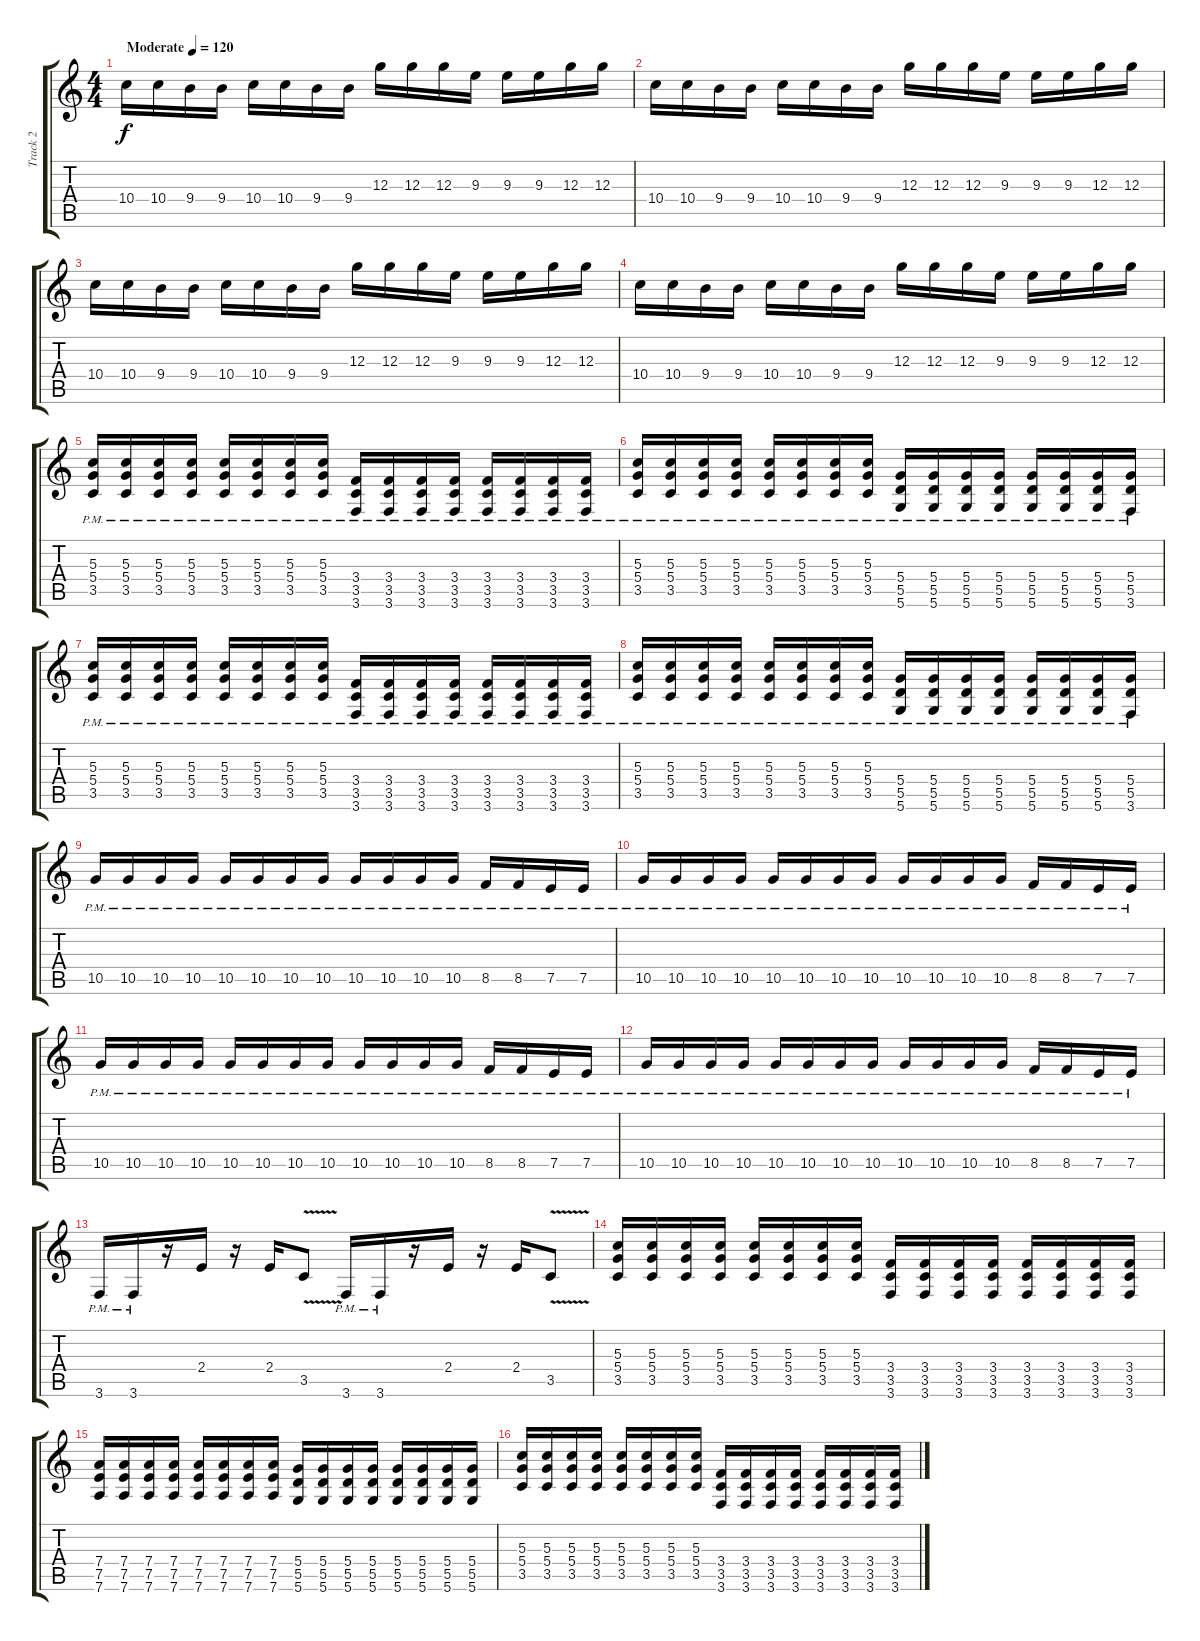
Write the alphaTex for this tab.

\track ("Track 2" "Track 2") {instrument distortionguitar}
\staff {score tabs}
\tuning (E4 B3 G3 D3 A2 D2) {hide}
\ts (4 4)
\tempo (120 "Moderate")
\clef g2
\ks c
10.4.16{dy f instrument distortionguitar} 10.4.16 9.4.16 9.4.16 10.4.16 10.4.16 9.4.16 9.4.16 12.3.16 12.3.16 12.3.16 9.3.16 9.3.16 9.3.16 12.3.16 12.3.16 |
10.4.16 10.4.16 9.4.16 9.4.16 10.4.16 10.4.16 9.4.16 9.4.16 12.3.16 12.3.16 12.3.16 9.3.16 9.3.16 9.3.16 12.3.16 12.3.16 |
10.4.16 10.4.16 9.4.16 9.4.16 10.4.16 10.4.16 9.4.16 9.4.16 12.3.16 12.3.16 12.3.16 9.3.16 9.3.16 9.3.16 12.3.16 12.3.16 |
10.4.16 10.4.16 9.4.16 9.4.16 10.4.16 10.4.16 9.4.16 9.4.16 12.3.16 12.3.16 12.3.16 9.3.16 9.3.16 9.3.16 12.3.16 12.3.16 |
(5.3{pm} 5.4{pm} 3.5{pm}).16 (5.3{pm} 5.4{pm} 3.5{pm}).16 (5.3{pm} 5.4{pm} 3.5{pm}).16 (5.3{pm} 5.4{pm} 3.5{pm}).16 (5.3{pm} 5.4{pm} 3.5{pm}).16 (5.3{pm} 5.4{pm} 3.5{pm}).16 (5.3{pm} 5.4{pm} 3.5{pm}).16 (5.3{pm} 5.4{pm} 3.5{pm}).16 (3.4{pm} 3.5{pm} 3.6{pm}).16 (3.4{pm} 3.5{pm} 3.6{pm}).16 (3.4{pm} 3.5{pm} 3.6{pm}).16 (3.4{pm} 3.5{pm} 3.6{pm}).16 (3.4{pm} 3.5{pm} 3.6{pm}).16 (3.4{pm} 3.5{pm} 3.6{pm}).16 (3.4{pm} 3.5{pm} 3.6{pm}).16 (3.4{pm} 3.5{pm} 3.6{pm}).16 |
(5.3{pm} 5.4{pm} 3.5{pm}).16 (5.3{pm} 5.4{pm} 3.5{pm}).16 (5.3{pm} 5.4{pm} 3.5{pm}).16 (5.3{pm} 5.4{pm} 3.5{pm}).16 (5.3{pm} 5.4{pm} 3.5{pm}).16 (5.3{pm} 5.4{pm} 3.5{pm}).16 (5.3{pm} 5.4{pm} 3.5{pm}).16 (5.3{pm} 5.4{pm} 3.5{pm}).16 (5.4{pm} 5.5{pm} 5.6{pm}).16 (5.4{pm} 5.5{pm} 5.6{pm}).16 (5.4{pm} 5.5{pm} 5.6{pm}).16 (5.4{pm} 5.5{pm} 5.6{pm}).16 (5.4{pm} 5.5{pm} 5.6{pm}).16 (5.4{pm} 5.5{pm} 5.6{pm}).16 (5.4{pm} 5.5{pm} 5.6{pm}).16 (5.4{pm} 5.5{pm} 3.6{pm}).16 |
(5.3{pm} 5.4{pm} 3.5{pm}).16 (5.3{pm} 5.4{pm} 3.5{pm}).16 (5.3{pm} 5.4{pm} 3.5{pm}).16 (5.3{pm} 5.4{pm} 3.5{pm}).16 (5.3{pm} 5.4{pm} 3.5{pm}).16 (5.3{pm} 5.4{pm} 3.5{pm}).16 (5.3{pm} 5.4{pm} 3.5{pm}).16 (5.3{pm} 5.4{pm} 3.5{pm}).16 (3.4{pm} 3.5{pm} 3.6{pm}).16 (3.4{pm} 3.5{pm} 3.6{pm}).16 (3.4{pm} 3.5{pm} 3.6{pm}).16 (3.4{pm} 3.5{pm} 3.6{pm}).16 (3.4{pm} 3.5{pm} 3.6{pm}).16 (3.4{pm} 3.5{pm} 3.6{pm}).16 (3.4{pm} 3.5{pm} 3.6{pm}).16 (3.4{pm} 3.5{pm} 3.6{pm}).16 |
(5.3{pm} 5.4{pm} 3.5{pm}).16 (5.3{pm} 5.4{pm} 3.5{pm}).16 (5.3{pm} 5.4{pm} 3.5{pm}).16 (5.3{pm} 5.4{pm} 3.5{pm}).16 (5.3{pm} 5.4{pm} 3.5{pm}).16 (5.3{pm} 5.4{pm} 3.5{pm}).16 (5.3{pm} 5.4{pm} 3.5{pm}).16 (5.3{pm} 5.4{pm} 3.5{pm}).16 (5.4{pm} 5.5{pm} 5.6{pm}).16 (5.4{pm} 5.5{pm} 5.6{pm}).16 (5.4{pm} 5.5{pm} 5.6{pm}).16 (5.4{pm} 5.5{pm} 5.6{pm}).16 (5.4{pm} 5.5{pm} 5.6{pm}).16 (5.4{pm} 5.5{pm} 5.6{pm}).16 (5.4{pm} 5.5{pm} 5.6{pm}).16 (5.4{pm} 5.5{pm} 3.6{pm}).16 |
10.5{pm}.16 10.5{pm}.16 10.5{pm}.16 10.5{pm}.16 10.5{pm}.16 10.5{pm}.16 10.5{pm}.16 10.5{pm}.16 10.5{pm}.16 10.5{pm}.16 10.5{pm}.16 10.5{pm}.16 8.5{pm}.16 8.5{pm}.16 7.5{pm}.16 7.5{pm}.16 |
10.5{pm}.16 10.5{pm}.16 10.5{pm}.16 10.5{pm}.16 10.5{pm}.16 10.5{pm}.16 10.5{pm}.16 10.5{pm}.16 10.5{pm}.16 10.5{pm}.16 10.5{pm}.16 10.5{pm}.16 8.5{pm}.16 8.5{pm}.16 7.5{pm}.16 7.5{pm}.16 |
10.5{pm}.16 10.5{pm}.16 10.5{pm}.16 10.5{pm}.16 10.5{pm}.16 10.5{pm}.16 10.5{pm}.16 10.5{pm}.16 10.5{pm}.16 10.5{pm}.16 10.5{pm}.16 10.5{pm}.16 8.5{pm}.16 8.5{pm}.16 7.5{pm}.16 7.5{pm}.16 |
10.5{pm}.16 10.5{pm}.16 10.5{pm}.16 10.5{pm}.16 10.5{pm}.16 10.5{pm}.16 10.5{pm}.16 10.5{pm}.16 10.5{pm}.16 10.5{pm}.16 10.5{pm}.16 10.5{pm}.16 8.5{pm}.16 8.5{pm}.16 7.5{pm}.16 7.5{pm}.16 |
3.6{pm}.16 3.6{pm}.16 r.16 2.4.16 r.16 2.4.16 3.5{v}.8 3.6{pm}.16 3.6{pm}.16 r.16 2.4.16 r.16 2.4.16 3.5{v}.8 |
(5.3 5.4 3.5).16 (5.3 5.4 3.5).16 (5.3 5.4 3.5).16 (5.3 5.4 3.5).16 (5.3 5.4 3.5).16 (5.3 5.4 3.5).16 (5.3 5.4 3.5).16 (5.3 5.4 3.5).16 (3.4 3.5 3.6).16 (3.4 3.5 3.6).16 (3.4 3.5 3.6).16 (3.4 3.5 3.6).16 (3.4 3.5 3.6).16 (3.4 3.5 3.6).16 (3.4 3.5 3.6).16 (3.4 3.5 3.6).16 |
(7.4 7.5 7.6).16 (7.4 7.5 7.6).16 (7.4 7.5 7.6).16 (7.4 7.5 7.6).16 (7.4 7.5 7.6).16 (7.4 7.5 7.6).16 (7.4 7.5 7.6).16 (7.4 7.5 7.6).16 (5.4 5.5 5.6).16 (5.4 5.5 5.6).16 (5.4 5.5 5.6).16 (5.4 5.5 5.6).16 (5.4 5.5 5.6).16 (5.4 5.5 5.6).16 (5.4 5.5 5.6).16 (5.4 5.5 5.6).16 |
(5.3 5.4 3.5).16 (5.3 5.4 3.5).16 (5.3 5.4 3.5).16 (5.3 5.4 3.5).16 (5.3 5.4 3.5).16 (5.3 5.4 3.5).16 (5.3 5.4 3.5).16 (5.3 5.4 3.5).16 (3.4 3.5 3.6).16 (3.4 3.5 3.6).16 (3.4 3.5 3.6).16 (3.4 3.5 3.6).16 (3.4 3.5 3.6).16 (3.4 3.5 3.6).16 (3.4 3.5 3.6).16 (3.4 3.5 3.6).16
